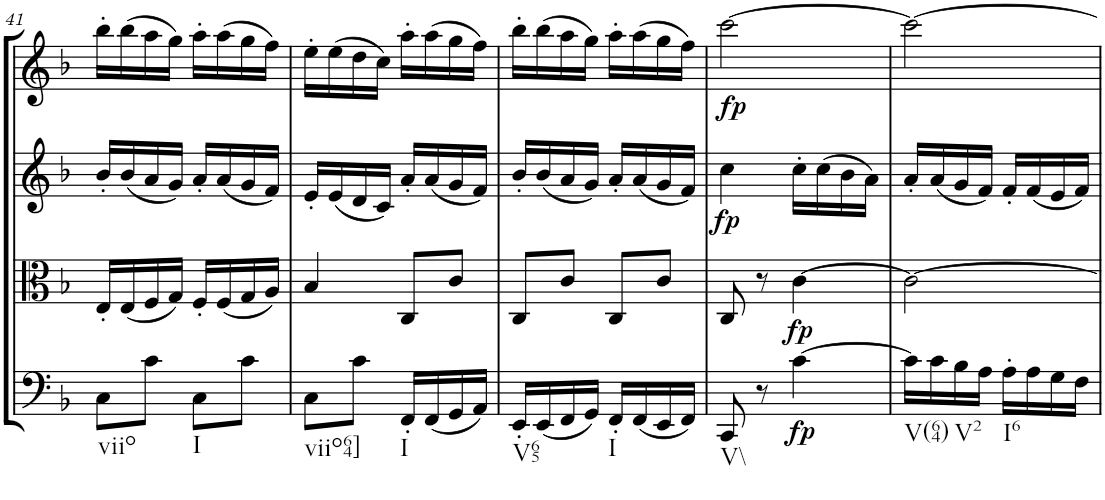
**kern	**dynam	**kern	**kern	**dynam	**kern	**dynam
*part4	*part4	*part3	*part2	*part2	*part1	*part1
*staff4	*staff4	*staff3	*staff2	*staff2	*staff1	*staff1
*I"Cello	*	*I"Viola	*I"2nd Violin	*	*I"1st Violin	*
*	*	*I'Vla	*I'Vln	*	*I'Vln	*
!!LO:PB:g=z
*clefF4	*	*clefC3	*clefG2	*	*clefG2	*
*k[b-]	*	*k[b-]	*k[b-]	*	*k[b-]	*
*F:	*	*F:	*F:	*	*F:	*
*M2/4	*	*M2/4	*M2/4	*	*M2/4	*
=41	=41	=41	=41	=41	=41	=41
!LO:TX:b:t=viio	!	!	!	!	!	!
8C\L	.	16E'/LL	16b-'/LL	.	16bb-'\LL	.
.	.	(16E/	(16b-/	.	(16bb-\	.
8c\J	.	16F/	16a/	.	16aa\	.
.	.	16G/JJ)	16g/JJ)	.	16gg\JJ)	.
!LO:TX:b:t=I	!	!	!	!	!	!
8C\L	.	16F'/LL	16a'/LL	.	16aa'\LL	.
.	.	(16F/	(16a/	.	(16aa\	.
8c\J	.	16G/	16g/	.	16gg\	.
.	.	16A/JJ)	16f/JJ)	.	16ff\JJ)	.
=42	=42	=42	=42	=42	=42	=42
!LO:TX:b:t=viio64]	!	!	!	!	!	!
8C\L	.	4B-/	16e'/LL	.	16ee'\LL	.
.	.	.	(16e/	.	(16ee\	.
8c\J	.	.	16d/	.	16dd\	.
.	.	.	16c/JJ)	.	16cc\JJ)	.
!LO:TX:b:t=I	!	!	!	!	!	!
16FF'/LL	.	8C/L	16a'/LL	.	16aa'\LL	.
(16FF/	.	.	(16a/	.	(16aa\	.
16GG/	.	8c/J	16g/	.	16gg\	.
16AA/JJ)	.	.	16f/JJ)	.	16ff\JJ)	.
=43	=43	=43	=43	=43	=43	=43
!LO:TX:b:t=V65	!	!	!	!	!	!
16EE'/LL	.	8C/L	16b-'/LL	.	16bb-'\LL	.
(16EE/	.	.	(16b-/	.	(16bb-\	.
16FF/	.	8c/J	16a/	.	16aa\	.
16GG/JJ)	.	.	16g/JJ)	.	16gg\JJ)	.
!LO:TX:b:t=I	!	!	!	!	!	!
16FF'/LL	.	8C/L	16a'/LL	.	16aa'\LL	.
(16FF/	.	.	(16a/	.	(16aa\	.
16EE/	.	8c/J	16g/	.	16gg\	.
16FF/JJ)	.	.	16f/JJ)	.	16ff\JJ)	.
=44	=44	=44	=44	=44	=44	=44
!LO:TX:b:t=V\\	!	!	!	!	!	!
!	!	!	!	!LO:DY:b	!	!LO:DY:b
8CC/	.	8C/	4cc\	fp	[2ccc\	fp
8r	.	8r	.	.	.	.
!	!LO:DY:a	!	!	!	!	!
!	!LO:DY:n=1:b	!	!	!	!	!
[4c\	fp fp	[4c\	16cc'\LL	.	.	.
.	.	.	(16cc\	.	.	.
.	.	.	16b-\	.	.	.
.	.	.	16a\JJ)	.	.	.
=45	=45	=45	=45	=45	=45	=45
!LO:TX:b:t=V(64)	!	!	!	!	!	!
16c\LL]	.	2c\_	16a'/LL	.	2ccc\_	.
16c\	.	.	(16a/	.	.	.
!LO:TX:b:t=V2	!	!	!	!	!	!
16B-\	.	.	16g/	.	.	.
16A\JJ	.	.	16f/JJ)	.	.	.
!LO:TX:b:t=I6	!	!	!	!	!	!
16A'\LL	.	.	16f'/LL	.	.	.
16A\	.	.	(16f/	.	.	.
16G\	.	.	16e/	.	.	.
16F\JJ	.	.	16f/JJ)	.	.	.
=	=	=	=	=	=	=
*-	*-	*-	*-	*-	*-	*-
